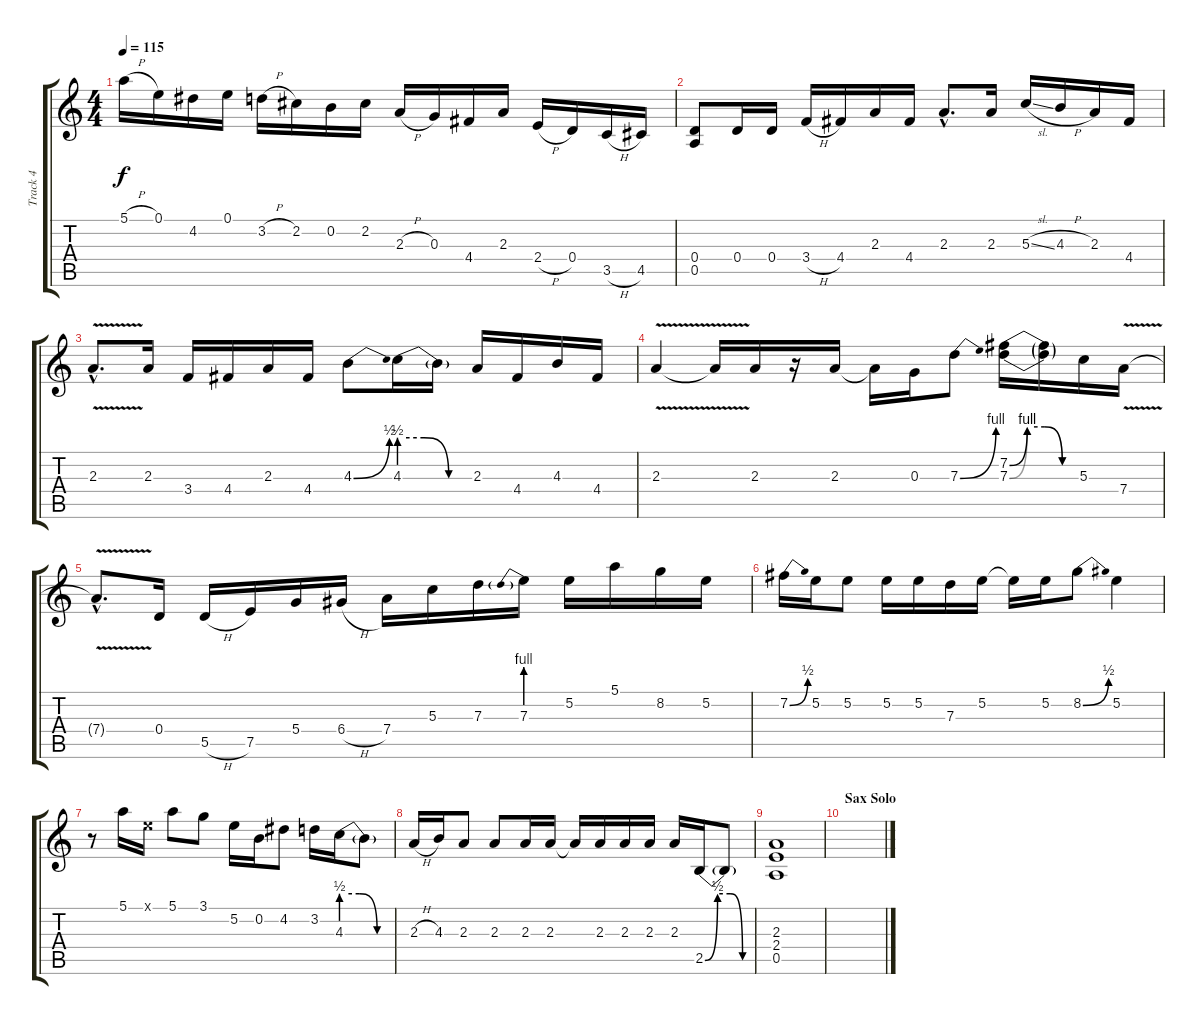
\track ("Track 4" "Track 4") {instrument distortionguitar}
\staff {score tabs}
\tuning (E4 B3 G3 D3 A2 E2) {hide}
\ts (4 4)
\tempo 115
\clef g2
\ks c
5.1{h}.16{dy f} 0.1.16 4.2.16 0.1.16 3.2{h}.16 2.2.16 0.2.16 2.2.16 2.3{h}.16 0.3.16 4.4.16 2.3.16 2.4{h}.16 0.4.16 3.5{h}.16 4.5.16 |
(0.4 0.5).8 0.4.16 0.4.16 3.4{h}.16 4.4.16 2.3.16 4.4.16 2.3{hac}.8{d} 2.3.16 5.3{sl}.16 4.3{h}.16 2.3.16 4.4.16 |
2.3{v hac}.8{d} 2.3.16 3.4.16 4.4.16 2.3.16 4.4.16 4.3{be (bend 0 0 60 2)}.8 4.3{be (custom 0 2 20 2 40 0 60 0)}.16 4.3{t}.16 2.3.16 4.4.16 4.3.16 4.4.16 |
2.3{v}.4 2.3{t}.16 2.3.16 r.16 2.3.16 2.3{t}.16 0.3.16 7.3{be (bend 0 0 60 4)}.8 (7.2{be (custom 0 0 15 4 30 4 45 0 60 0)} 7.3{be (custom 0 0 15 4 30 4 45 0 60 0)}).16 (7.2{t} 7.3{t}).16 5.3.16 7.4{v}.16 |
7.4{hac t}.8{d} 0.4.16 5.5{h}.16 7.5.16 5.4.16 6.4{h}.16 7.4.16 5.3.16 7.3.16 7.3{be (prebend 0 4 60 4)}.16 5.2.16 5.1.16 8.2.16 5.2.16 |
7.2{be (bend 0 0 60 2)}.16 5.2.16 5.2.8 5.2.16 5.2.16 7.3.16 5.2.16 5.2{t}.16 5.2.16 8.2{be (bend 0 0 60 2)}.8 5.2.4 |
r.8 5.1.16 0.1{x}.16 5.1.8 3.1.8 5.2.16 0.2.16 4.2.8 3.2.16 4.3{be (custom 0 2 20 2 40 0 60 0)}.16 4.3{t}.8 |
2.3{h}.16 4.3.16 2.3.8 2.3.8 2.3.16 2.3.16 2.3{t}.16 2.3.16 2.3.16 2.3.16 2.3.16 2.5{be (custom 0 0 15 2 30 2 45 0 60 0)}.16 2.5{t}.8 |
(2.3 2.4 0.5).1 |
\section ("" "Sax Solo")
